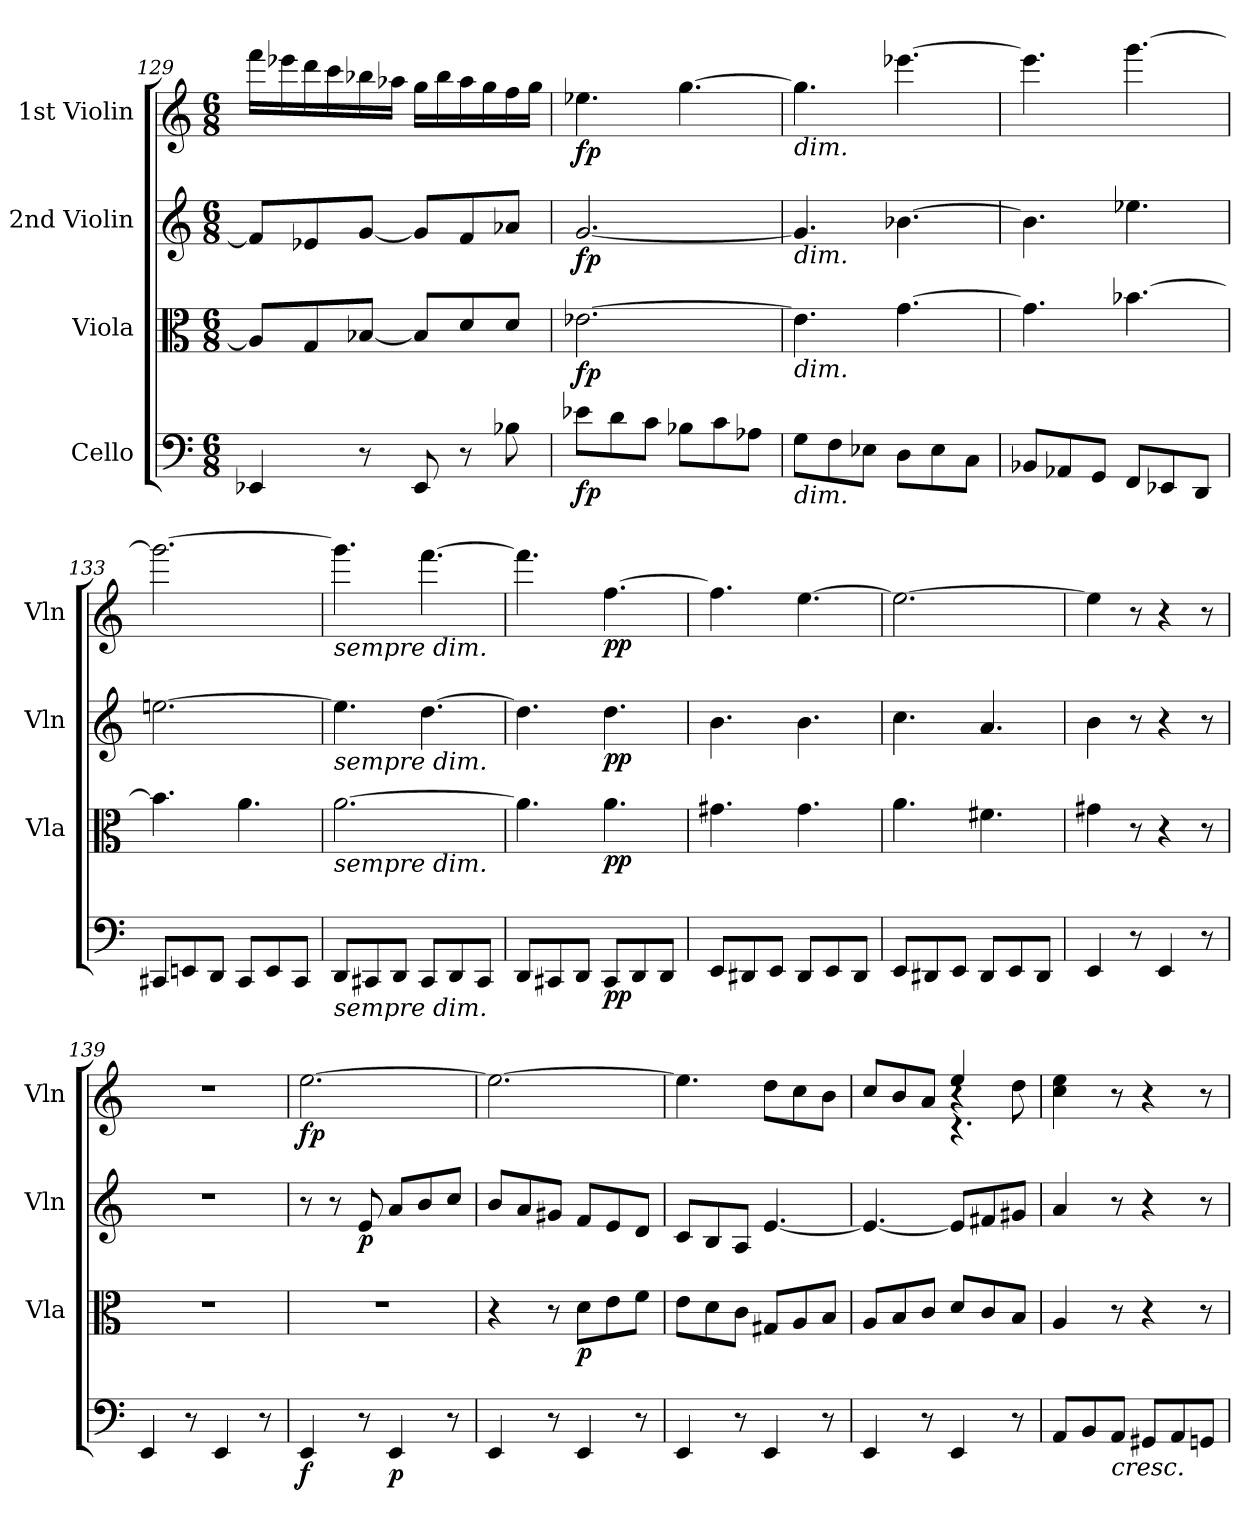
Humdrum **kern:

**kern	**dynam	**kern	**dynam	**kern	**dynam	**kern	**dynam
*part4	*part4	*part3	*part3	*part2	*part2	*part1	*part1
*staff4	*staff4	*staff3	*staff3	*staff2	*staff2	*staff1	*staff1
*I"Cello	*	*I"Viola	*	*I"2nd Violin	*	*I"1st Violin	*
*	*	*I'Vla	*	*I'Vln	*	*I'Vln	*
!!LO:LB:g=z
*clefF4	*	*clefC3	*	*clefG2	*	*clefG2	*
*k[]	*	*k[]	*	*k[]	*	*k[]	*
*M6/8	*	*M6/8	*	*M6/8	*	*M6/8	*
=129	=129	=129	=129	=129	=129	=129	=129
4EE-X/	.	8A-/L]	.	8f/L]	.	16fff\LL	.
.	.	.	.	.	.	16eee-X\	.
.	.	8G/	.	8e-X/	.	16ddd\	.
.	.	.	.	.	.	16ccc\	.
8r	.	[8B-X/J	.	[8g/J	.	16bb-X\	.
.	.	.	.	.	.	16aa-X\JJ	.
8EE-/	.	8B-/L]	.	8g/L]	.	16gg\LL	.
.	.	.	.	.	.	16bb-\	.
8r	.	8d/	.	8f/	.	16aa-\	.
.	.	.	.	.	.	16gg\	.
8B-X\	.	8d/J	.	8a-X/J	.	16ff\	.
.	.	.	.	.	.	16gg\JJ	.
=130	=130	=130	=130	=130	=130	=130	=130
!	!LO:DY:b	!	!LO:DY:b	!	!LO:DY:b	!	!LO:DY:b
8e-X\L	fp	[2.e-X\	fp	[2.g/	fp	4.ee-X\	fp
8d\	.	.	.	.	.	.	.
8c\J	.	.	.	.	.	.	.
8B-X\L	.	.	.	.	.	[4.gg\	.
8c\	.	.	.	.	.	.	.
8A-X\J	.	.	.	.	.	.	.
=131	=131	=131	=131	=131	=131	=131	=131
!	!	!	!	!	!	!LO:TX:b:i:t=dim.	!
!	!	!	!	!LO:TX:b:i:t=dim.	!	!	!
!	!	!LO:TX:b:i:t=dim.	!	!	!	!	!
!LO:TX:b:i:t=dim.	!	!	!	!	!	!	!
8G\L	.	4.e-\]	.	4.g/]	.	4.gg\]	.
8F\	.	.	.	.	.	.	.
8E-X\J	.	.	.	.	.	.	.
8D\L	.	[4.g\	.	[4.b-X\	.	[4.eee-X\	.
8E-\	.	.	.	.	.	.	.
8C\J	.	.	.	.	.	.	.
=132	=132	=132	=132	=132	=132	=132	=132
8BB-X/L	.	4.g\]	.	4.b-\]	.	4.eee-\]	.
8AA-X/	.	.	.	.	.	.	.
8GG/J	.	.	.	.	.	.	.
8FF/L	.	[4.b-X\	.	4.ee-X\	.	[4.ggg\	.
8EE-X/	.	.	.	.	.	.	.
8DD/J	.	.	.	.	.	.	.
!!LO:LB:g=z
=133	=133	=133	=133	=133	=133	=133	=133
8CC#X/L	.	4.b-\]	.	[2.een\	.	2.ggg\_	.
8EEn/	.	.	.	.	.	.	.
8DD/J	.	.	.	.	.	.	.
8CC#/L	.	4.a\	.	.	.	.	.
8EE/	.	.	.	.	.	.	.
8CC#/J	.	.	.	.	.	.	.
=134	=134	=134	=134	=134	=134	=134	=134
!	!	!	!	!	!	!LO:TX:b:i:t=sempre dim.	!
!	!	!	!	!LO:TX:b:i:t=sempre dim.	!	!	!
!	!	!LO:TX:b:i:t=sempre dim.	!	!	!	!	!
!LO:TX:b:i:t=sempre dim.	!	!	!	!	!	!	!
8DD/L	.	[2.a\	.	4.ee\]	.	4.ggg\]	.
8CC#X/	.	.	.	.	.	.	.
8DD/J	.	.	.	.	.	.	.
8CC#/L	.	.	.	[4.dd\	.	[4.fff\	.
8DD/	.	.	.	.	.	.	.
8CC#/J	.	.	.	.	.	.	.
=135	=135	=135	=135	=135	=135	=135	=135
8DD/L	.	4.a\]	.	4.dd\]	.	4.fff\]	.
8CC#X/	.	.	.	.	.	.	.
8DD/J	.	.	.	.	.	.	.
!	!LO:DY:b	!	!LO:DY:b	!	!LO:DY:b	!	!LO:DY:b
8CC#/L	pp	4.a\	pp	4.dd\	pp	[4.ff\	pp
8DD/	.	.	.	.	.	.	.
8DD/J	.	.	.	.	.	.	.
=136	=136	=136	=136	=136	=136	=136	=136
8EE/L	.	4.g#X\	.	4.b\	.	4.ff\]	.
8DD#X/	.	.	.	.	.	.	.
8EE/J	.	.	.	.	.	.	.
8DD#/L	.	4.g#\	.	4.b\	.	[4.ee\	.
8EE/	.	.	.	.	.	.	.
8DD#/J	.	.	.	.	.	.	.
!!LO:PB:g=z
=137	=137	=137	=137	=137	=137	=137	=137
8EE/L	.	4.a\	.	4.cc\	.	2.ee\_	.
8DD#X/	.	.	.	.	.	.	.
8EE/J	.	.	.	.	.	.	.
8DD#/L	.	4.f#X\	.	4.a/	.	.	.
8EE/	.	.	.	.	.	.	.
8DD#/J	.	.	.	.	.	.	.
=138	=138	=138	=138	=138	=138	=138	=138
4EE/	.	4g#X\	.	4b\	.	4ee\]	.
8r	.	8r	.	8r	.	8r	.
4EE/	.	4r	.	4r	.	4r	.
8r	.	8r	.	8r	.	8r	.
=139	=139	=139	=139	=139	=139	=139	=139
4EE/	.	2.r	.	2.r	.	2.r	.
8r	.	.	.	.	.	.	.
4EE/	.	.	.	.	.	.	.
8r	.	.	.	.	.	.	.
=140	=140	=140	=140	=140	=140	=140	=140
!	!LO:DY:b	!	!	!	!	!	!LO:DY:b
4EE/	f	2.r	.	8r	.	[2.ee\	fp
.	.	.	.	8r	.	.	.
!	!	!	!	!	!LO:DY:b	!	!
8r	.	.	.	8e/	p	.	.
!	!LO:DY:b	!	!	!	!	!	!
4EE/	p	.	.	8a/L	.	.	.
.	.	.	.	8b/	.	.	.
8r	.	.	.	8cc/J	.	.	.
=141	=141	=141	=141	=141	=141	=141	=141
4EE/	.	4r	.	8b/L	.	2.ee\_	.
.	.	.	.	8a/	.	.	.
8r	.	8r	.	8g#X/J	.	.	.
!	!	!	!LO:DY:b	!	!	!	!
4EE/	.	8d\L	p	8f/L	.	.	.
.	.	8e\	.	8e/	.	.	.
8r	.	8f\J	.	8d/J	.	.	.
=142	=142	=142	=142	=142	=142	=142	=142
4EE/	.	8e\L	.	8c/L	.	4.ee\]	.
.	.	8d\	.	8B/	.	.	.
8r	.	8c\J	.	8A/J	.	.	.
4EE/	.	8G#X/L	.	[4.e/	.	8dd\L	.
.	.	8A/	.	.	.	8cc\	.
8r	.	8B/J	.	.	.	8b\J	.
!!LO:LB:g=z
=143	=143	=143	=143	=143	=143	=143	=143
*	*	*	*	*	*	*^	*
*	*	*	*	*	*	*	*^	*
4EE/	.	8A/L	.	4.e/_	.	8cc/L	4.ryy	4.ryy	.
.	.	8B/	.	.	.	8b/	.	.	.
8r	.	8c/J	.	.	.	8a/J	.	.	.
4EE/	.	8d/L	.	8e/L]	.	4.rc	4r	4ee/	.
.	.	8c/	.	8f#X/	.	.	.	.	.
8r	.	8B/J	.	8g#X/J	.	.	8dd\	8ryy	.
*	*	*	*	*	*	*v	*v	*v	*
=144	=144	=144	=144	=144	=144	=144	=144
8AA/L	.	4A/	.	4a/	.	4cc\ 4ee\	.
8BB/	.	.	.	.	.	.	.
!LO:TX:b:i:t=cresc.	!	!	!	!	!	!	!
8AA/J	.	8r	.	8r	.	8r	.
8GG#X/L	.	4r	.	4r	.	4r	.
8AA/	.	.	.	.	.	.	.
8GGn/J	.	8r	.	8r	.	8r	.
=	=	=	=	=	=	=	=
*-	*-	*-	*-	*-	*-	*-	*-
